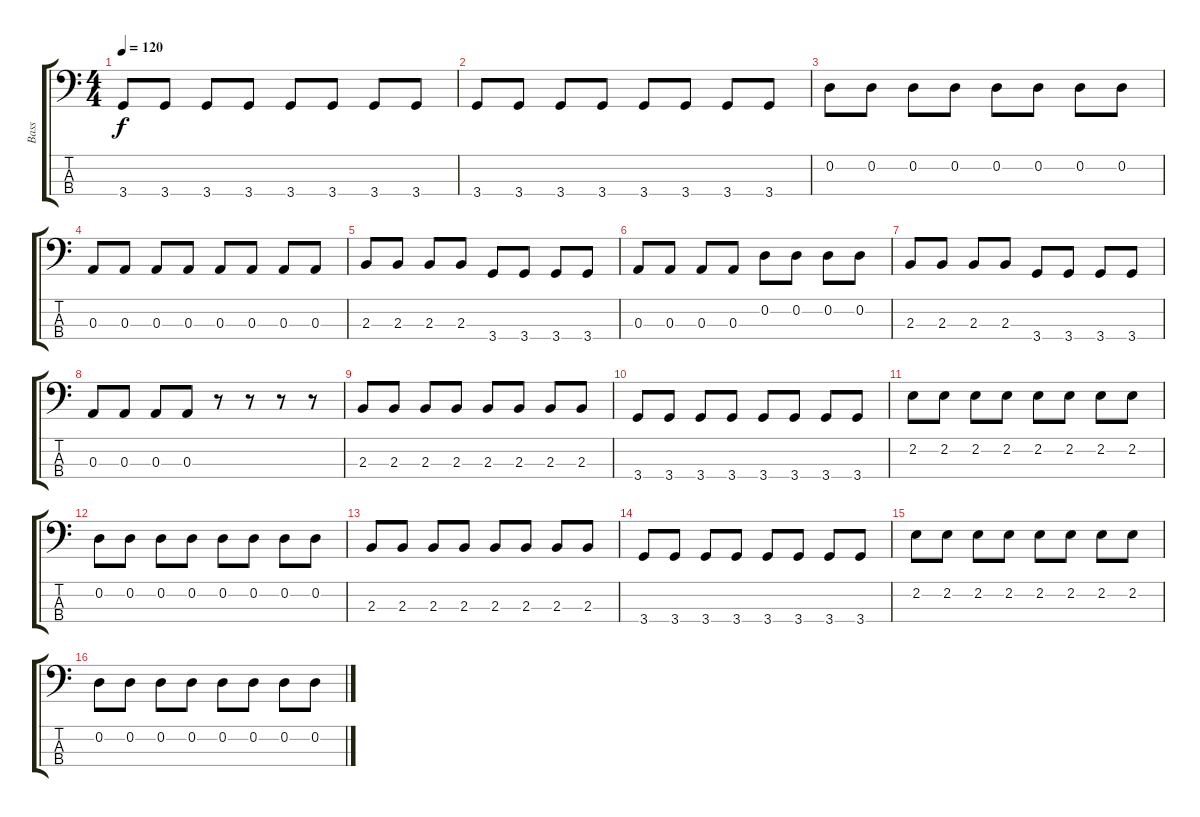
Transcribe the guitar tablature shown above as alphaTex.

\track ("Bass" "Bass") {instrument electricbassfinger}
\staff {score tabs}
\tuning (G2 D2 A1 E1) {hide}
\ts (4 4)
\tempo 120
\clef f4
\ks c
3.4.8{dy f} 3.4.8 3.4.8 3.4.8 3.4.8 3.4.8 3.4.8 3.4.8 |
3.4.8 3.4.8 3.4.8 3.4.8 3.4.8 3.4.8 3.4.8 3.4.8 |
0.2.8 0.2.8 0.2.8 0.2.8 0.2.8 0.2.8 0.2.8 0.2.8 |
0.3.8 0.3.8 0.3.8 0.3.8 0.3.8 0.3.8 0.3.8 0.3.8 |
2.3.8 2.3.8 2.3.8 2.3.8 3.4.8 3.4.8 3.4.8 3.4.8 |
0.3.8 0.3.8 0.3.8 0.3.8 0.2.8 0.2.8 0.2.8 0.2.8 |
2.3.8 2.3.8 2.3.8 2.3.8 3.4.8 3.4.8 3.4.8 3.4.8 |
0.3.8 0.3.8 0.3.8 0.3.8 r.8 r.8 r.8 r.8 |
2.3.8 2.3.8 2.3.8 2.3.8 2.3.8 2.3.8 2.3.8 2.3.8 |
3.4.8 3.4.8 3.4.8 3.4.8 3.4.8 3.4.8 3.4.8 3.4.8 |
2.2.8 2.2.8 2.2.8 2.2.8 2.2.8 2.2.8 2.2.8 2.2.8 |
0.2.8 0.2.8 0.2.8 0.2.8 0.2.8 0.2.8 0.2.8 0.2.8 |
2.3.8 2.3.8 2.3.8 2.3.8 2.3.8 2.3.8 2.3.8 2.3.8 |
3.4.8 3.4.8 3.4.8 3.4.8 3.4.8 3.4.8 3.4.8 3.4.8 |
2.2.8 2.2.8 2.2.8 2.2.8 2.2.8 2.2.8 2.2.8 2.2.8 |
0.2.8 0.2.8 0.2.8 0.2.8 0.2.8 0.2.8 0.2.8 0.2.8
